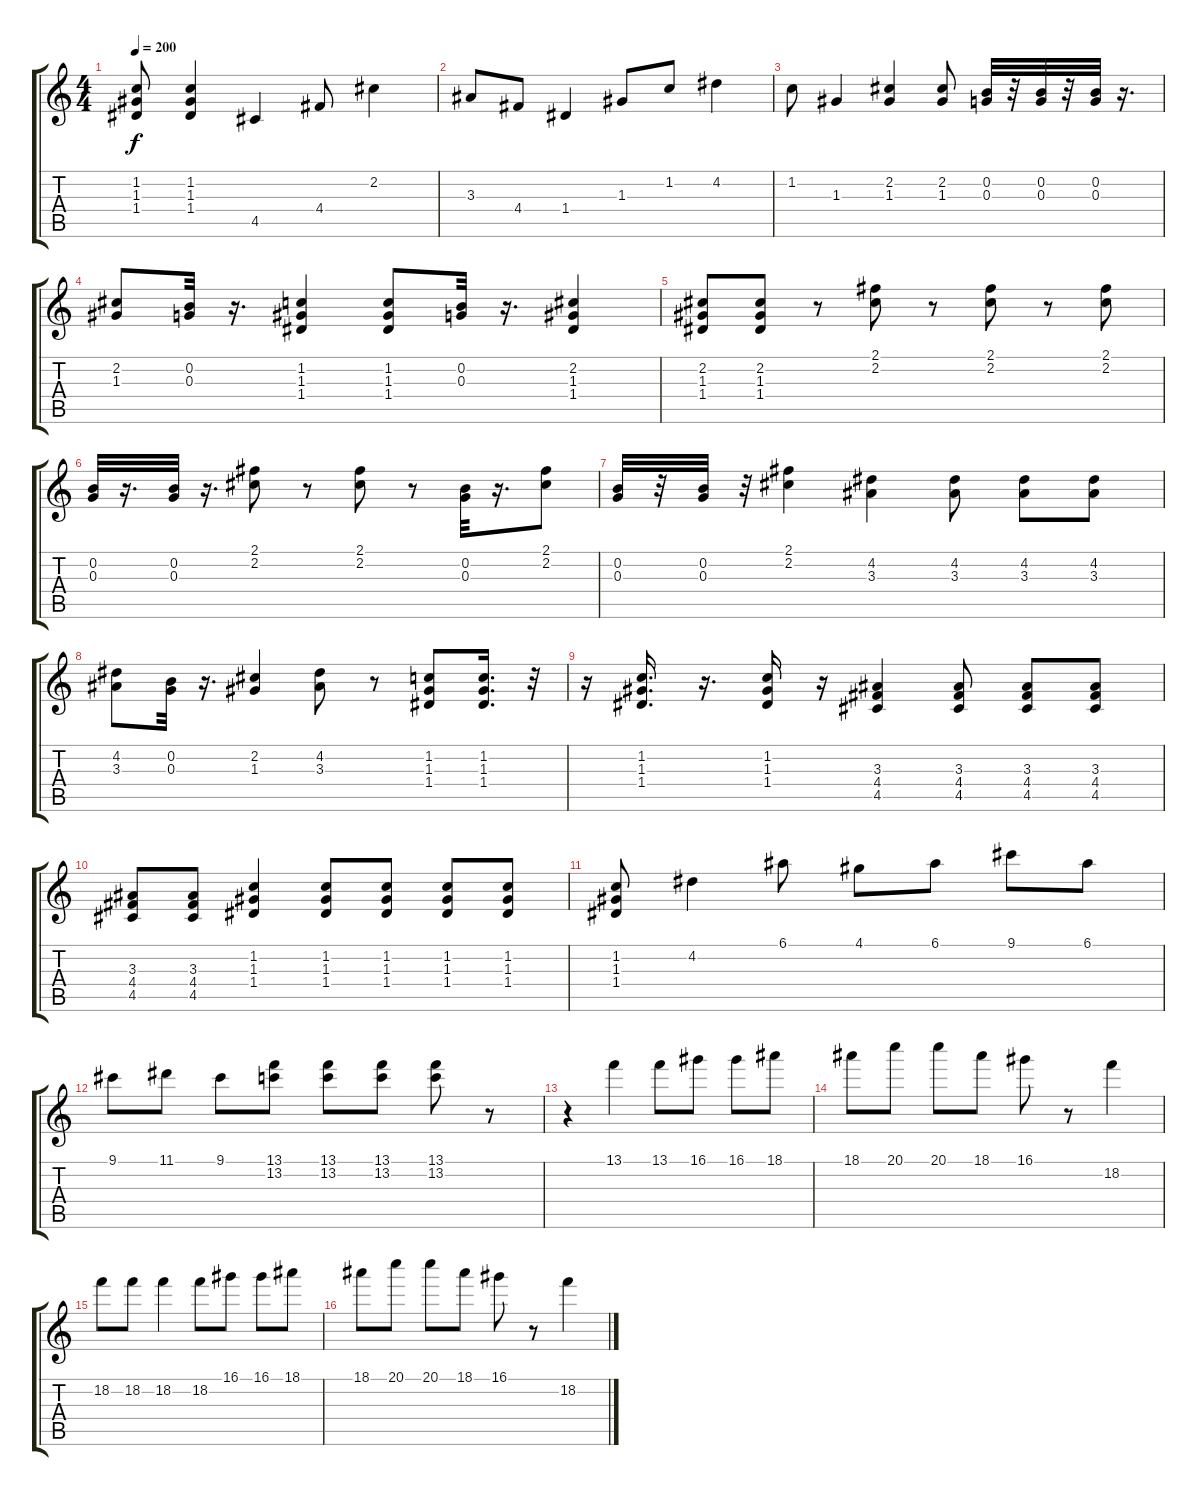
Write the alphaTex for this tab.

\track "" {instrument distortionguitar}
\staff {score tabs}
\tuning (E4 B3 G3 D3 A2 E2) {hide}
\ts (4 4)
\tempo 200
\clef g2
\ks c
(1.2 1.3 1.4).8{dy f} (1.2 1.3 1.4).4 4.5.4 4.4.8 2.2.4 |
3.3.8 4.4.8 1.4.4 1.3.8 1.2.8 4.2.4 |
1.2.8 1.3.4 (2.2 1.3).4 (2.2 1.3).8 (0.2 0.3).32 r.32 (0.2 0.3).32 r.32 (0.2 0.3).32 r.16{d} |
(2.2 1.3).8 (0.2 0.3).32 r.16{d} (1.2 1.3 1.4).4 (1.2 1.3 1.4).8 (0.2 0.3).32 r.16{d} (2.2 1.3 1.4).4 |
(2.2 1.3 1.4).8 (2.2 1.3 1.4).8 r.8 (2.1 2.2).8 r.8 (2.1 2.2).8 r.8 (2.1 2.2).8 |
(0.2 0.3).32 r.16{d} (0.2 0.3).32 r.16{d} (2.1 2.2).8 r.8 (2.1 2.2).8 r.8 (0.2 0.3).32 r.16{d} (2.1 2.2).8 |
(0.2 0.3).32 r.32 (0.2 0.3).32 r.32 (2.1 2.2).4 (4.2 3.3).4 (4.2 3.3).8 (4.2 3.3).8 (4.2 3.3).8 |
(4.2 3.3).8 (0.2 0.3).32 r.16{d} (2.2 1.3).4 (4.2 3.3).8 r.8 (1.2 1.3 1.4).8 (1.2 1.3 1.4).16{d} r.32 |
r.16 (1.2 1.3 1.4).16{d} r.16{d} (1.2 1.3 1.4).16 r.16 (3.3 4.4 4.5).4 (3.3 4.4 4.5).8 (3.3 4.4 4.5).8 (3.3 4.4 4.5).8 |
(3.3 4.4 4.5).8 (3.3 4.4 4.5).8 (1.2 1.3 1.4).4 (1.2 1.3 1.4).8 (1.2 1.3 1.4).8 (1.2 1.3 1.4).8 (1.2 1.3 1.4).8 |
(1.2 1.3 1.4).8 4.2.4 6.1.8 4.1.8 6.1.8 9.1.8 6.1.8 |
9.1.8 11.1.8 9.1.8 (13.1 13.2).8 (13.1 13.2).8 (13.1 13.2).8 (13.1 13.2).8 r.8 |
r.4 13.1.4 13.1.8 16.1.8 16.1.8 18.1.8 |
18.1.8 20.1.8 20.1.8 18.1.8 16.1.8 r.8 18.2.4 |
18.2.8 18.2.8 18.2.4 18.2.8 16.1.8 16.1.8 18.1.8 |
18.1.8 20.1.8 20.1.8 18.1.8 16.1.8 r.8 18.2.4
